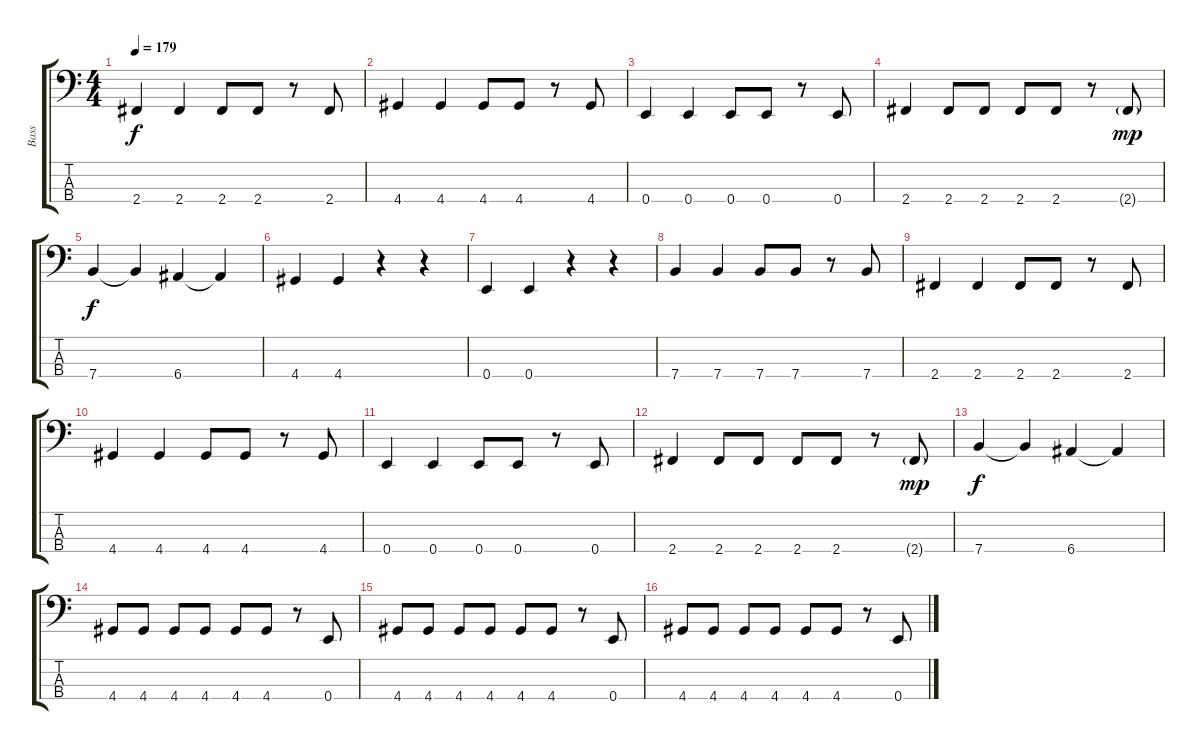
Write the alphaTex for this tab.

\track ("Bass" "Bass") {instrument electricbassfinger}
\staff {score tabs}
\tuning (G2 D2 A1 E1) {hide}
\ts (4 4)
\tempo 179
\clef f4
\ks c
2.4.4{dy f} 2.4.4 2.4.8 2.4.8 r.8 2.4.8 |
4.4.4 4.4.4 4.4.8 4.4.8 r.8 4.4.8 |
0.4.4 0.4.4 0.4.8 0.4.8 r.8 0.4.8 |
2.4.4 2.4.8 2.4.8 2.4.8 2.4.8 r.8 2.4{g}.8{dy mp} |
7.4.4{dy f} 7.4{t}.4 6.4.4 6.4{t}.4 |
4.4.4{instrument electricbassfinger} 4.4.4 r.4 r.4 |
0.4.4 0.4.4 r.4 r.4 |
7.4.4 7.4.4 7.4.8 7.4.8 r.8 7.4.8 |
2.4.4 2.4.4 2.4.8 2.4.8 r.8 2.4.8 |
4.4.4 4.4.4 4.4.8 4.4.8 r.8 4.4.8 |
0.4.4 0.4.4 0.4.8 0.4.8 r.8 0.4.8 |
2.4.4 2.4.8 2.4.8 2.4.8 2.4.8 r.8 2.4{g}.8{dy mp} |
7.4.4{dy f} 7.4{t}.4 6.4.4 6.4{t}.4 |
4.4.8{instrument electricbassfinger} 4.4.8 4.4.8 4.4.8 4.4.8 4.4.8 r.8 0.4.8 |
4.4.8 4.4.8 4.4.8 4.4.8 4.4.8 4.4.8 r.8 0.4.8 |
4.4.8 4.4.8 4.4.8 4.4.8 4.4.8 4.4.8 r.8 0.4.8
